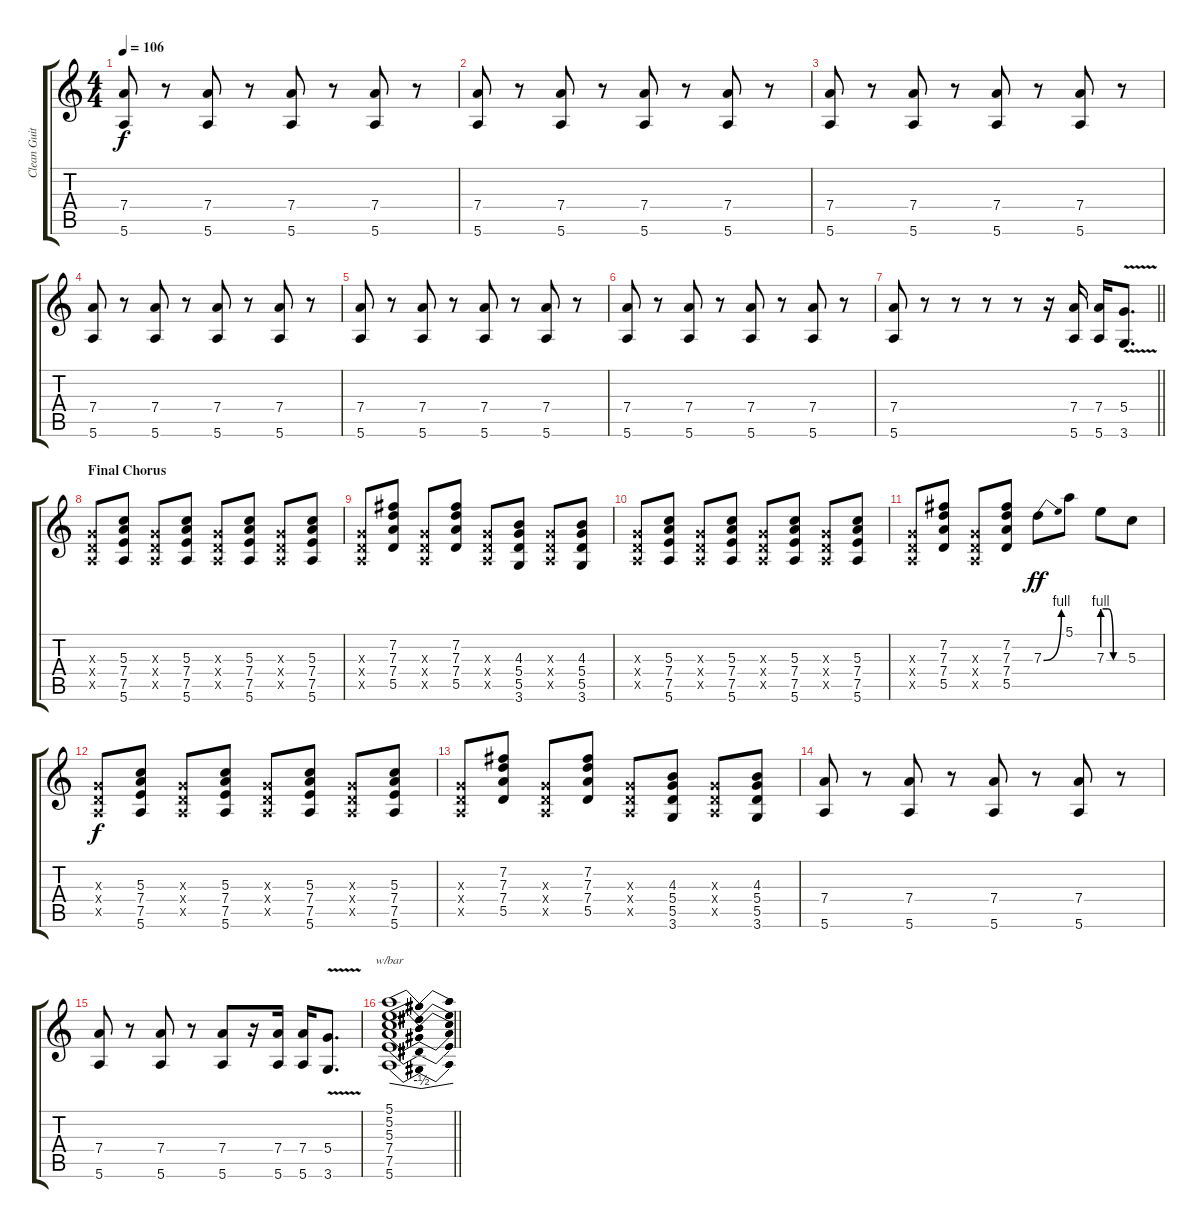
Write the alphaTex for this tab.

\track ("Clean Guitar 1 (Billie Joe Armstrong)" "Clean Guit") {instrument electricguitarclean}
\staff {score tabs}
\tuning (E4 B3 G3 D3 A2 E2) {hide}
\ts (4 4)
\tempo 106
\clef g2
\ks c
(7.4 5.6).8{dy f} r.8 (7.4 5.6).8 r.8 (7.4 5.6).8 r.8 (7.4 5.6).8 r.8 |
(7.4 5.6).8 r.8 (7.4 5.6).8 r.8 (7.4 5.6).8 r.8 (7.4 5.6).8 r.8 |
(7.4 5.6).8 r.8 (7.4 5.6).8 r.8 (7.4 5.6).8 r.8 (7.4 5.6).8 r.8 |
(7.4 5.6).8 r.8 (7.4 5.6).8 r.8 (7.4 5.6).8 r.8 (7.4 5.6).8 r.8 |
(7.4 5.6).8 r.8 (7.4 5.6).8 r.8 (7.4 5.6).8 r.8 (7.4 5.6).8 r.8 |
(7.4 5.6).8 r.8 (7.4 5.6).8 r.8 (7.4 5.6).8 r.8 (7.4 5.6).8 r.8 |
\barLineRight lightlight
(7.4 5.6).8 r.8 r.8 r.8 r.8 r.16 (7.4 5.6).16 (7.4 5.6).16 (5.4{v} 3.6{v}).8{d} |
\section ("" "Final Chorus")
(0.3{x} 0.4{x} 0.5{x}).8 (5.3 7.4 7.5 5.6).8 (0.3{x} 0.4{x} 0.5{x}).8 (5.3 7.4 7.5 5.6).8 (0.3{x} 0.4{x} 0.5{x}).8 (5.3 7.4 7.5 5.6).8 (0.3{x} 0.4{x} 0.5{x}).8 (5.3 7.4 7.5 5.6).8 |
(0.3{x} 0.4{x} 0.5{x}).8 (7.2 7.3 7.4 5.5).8 (0.3{x} 0.4{x} 0.5{x}).8 (7.2 7.3 7.4 5.5).8 (0.3{x} 0.4{x} 0.5{x}).8 (4.3 5.4 5.5 3.6).8 (0.3{x} 0.4{x} 0.5{x}).8 (4.3 5.4 5.5 3.6).8 |
(0.3{x} 0.4{x} 0.5{x}).8 (5.3 7.4 7.5 5.6).8 (0.3{x} 0.4{x} 0.5{x}).8 (5.3 7.4 7.5 5.6).8 (0.3{x} 0.4{x} 0.5{x}).8 (5.3 7.4 7.5 5.6).8 (0.3{x} 0.4{x} 0.5{x}).8 (5.3 7.4 7.5 5.6).8 |
(0.3{x} 0.4{x} 0.5{x}).8 (7.2 7.3 7.4 5.5).8 (0.3{x} 0.4{x} 0.5{x}).8 (7.2 7.3 7.4 5.5).8 7.3{be (bend 0 0 60 4)}.8{dy ff} 5.1.8 7.3{be (custom 0 4 15 4 30 0 60 0)}.8 5.3.8 |
(0.3{x} 0.4{x} 0.5{x}).8{dy f} (5.3 7.4 7.5 5.6).8 (0.3{x} 0.4{x} 0.5{x}).8 (5.3 7.4 7.5 5.6).8 (0.3{x} 0.4{x} 0.5{x}).8 (5.3 7.4 7.5 5.6).8 (0.3{x} 0.4{x} 0.5{x}).8 (5.3 7.4 7.5 5.6).8 |
(0.3{x} 0.4{x} 0.5{x}).8 (7.2 7.3 7.4 5.5).8 (0.3{x} 0.4{x} 0.5{x}).8 (7.2 7.3 7.4 5.5).8 (0.3{x} 0.4{x} 0.5{x}).8 (4.3 5.4 5.5 3.6).8 (0.3{x} 0.4{x} 0.5{x}).8 (4.3 5.4 5.5 3.6).8 |
(7.4 5.6).8 r.8 (7.4 5.6).8 r.8 (7.4 5.6).8 r.8 (7.4 5.6).8 r.8 |
(7.4 5.6).8 r.8 (7.4 5.6).8 r.8 (7.4 5.6).8 r.16 (7.4 5.6).16 (7.4 5.6).16 (5.4{v} 3.6{v}).8{d} |
\barLineRight lightlight
(5.1 5.2 5.3 7.4 7.5 5.6).1{tbe (dip default 0 0 30 -2 60 0)}
